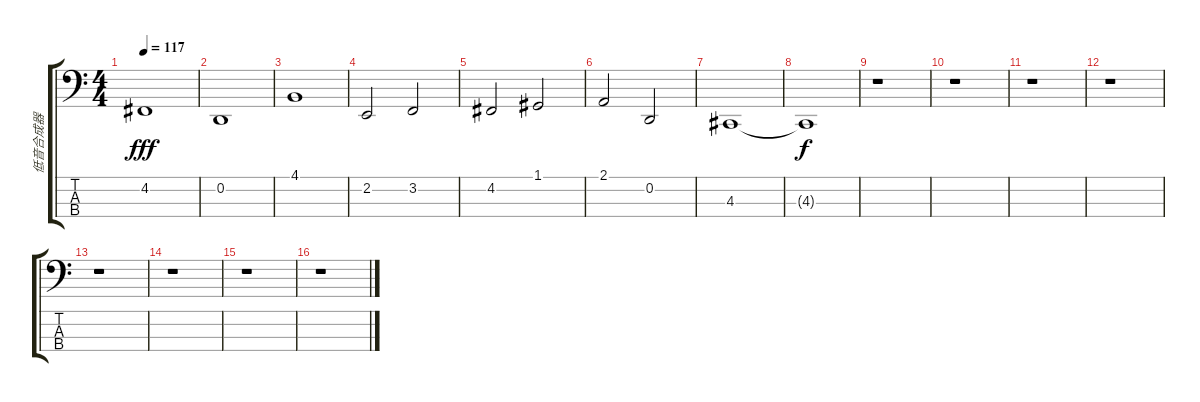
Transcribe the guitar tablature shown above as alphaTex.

\track ("低音合成器" "低音合成器") {instrument pad3polysynth}
\staff {score tabs}
\tuning (G2 D2 A1 E1) {hide}
\ts (4 4)
\tempo 117
\clef f4
\ks c
4.2.1{dy fff} |
0.2.1 |
4.1.1 |
2.2.2 3.2.2 |
4.2.2 1.1.2 |
2.1.2 0.2.2 |
4.3.1 |
4.3{t}.1{dy f} |
r.1 |
r.1 |
r.1 |
r.1 |
r.1 |
r.1 |
r.1 |
r.1
